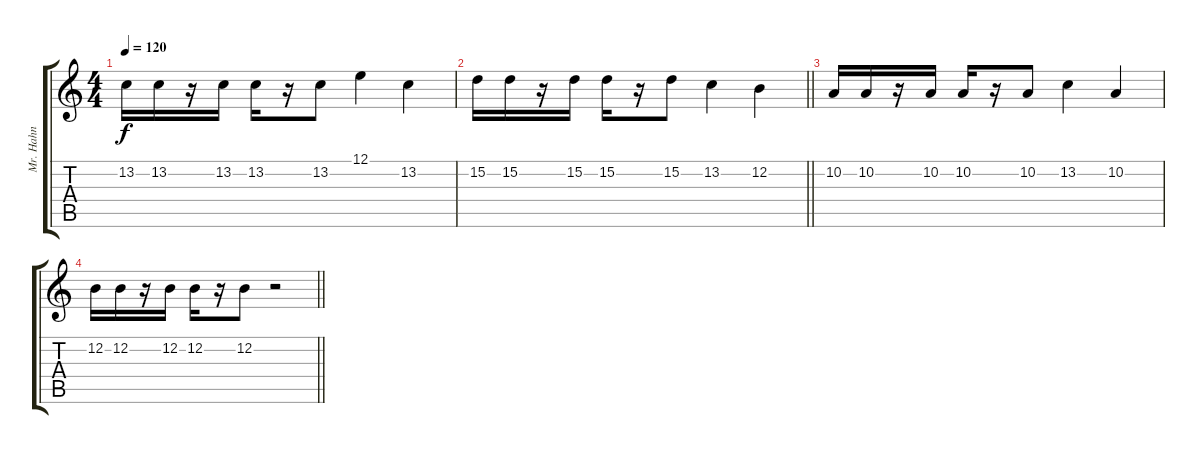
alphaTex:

\track ("Mr. Hahn" "Mr. Hahn") {instrument lead1square}
\staff {score tabs}
\tuning (E4 B3 G3 D3 A2 E2) {hide}
\ts (4 4)
\tempo 120
\clef g2
\ks c
13.2.16{dy f} 13.2.16 r.16 13.2.16 13.2.16 r.16 13.2.8 12.1.4 13.2.4 |
\barLineRight lightlight
15.2.16 15.2.16 r.16 15.2.16 15.2.16 r.16 15.2.8 13.2.4 12.2.4 |
10.2.16 10.2.16 r.16 10.2.16 10.2.16 r.16 10.2.8 13.2.4 10.2.4 |
\barLineRight lightlight
12.2.16 12.2.16 r.16 12.2.16 12.2.16 r.16 12.2.8 r.2
